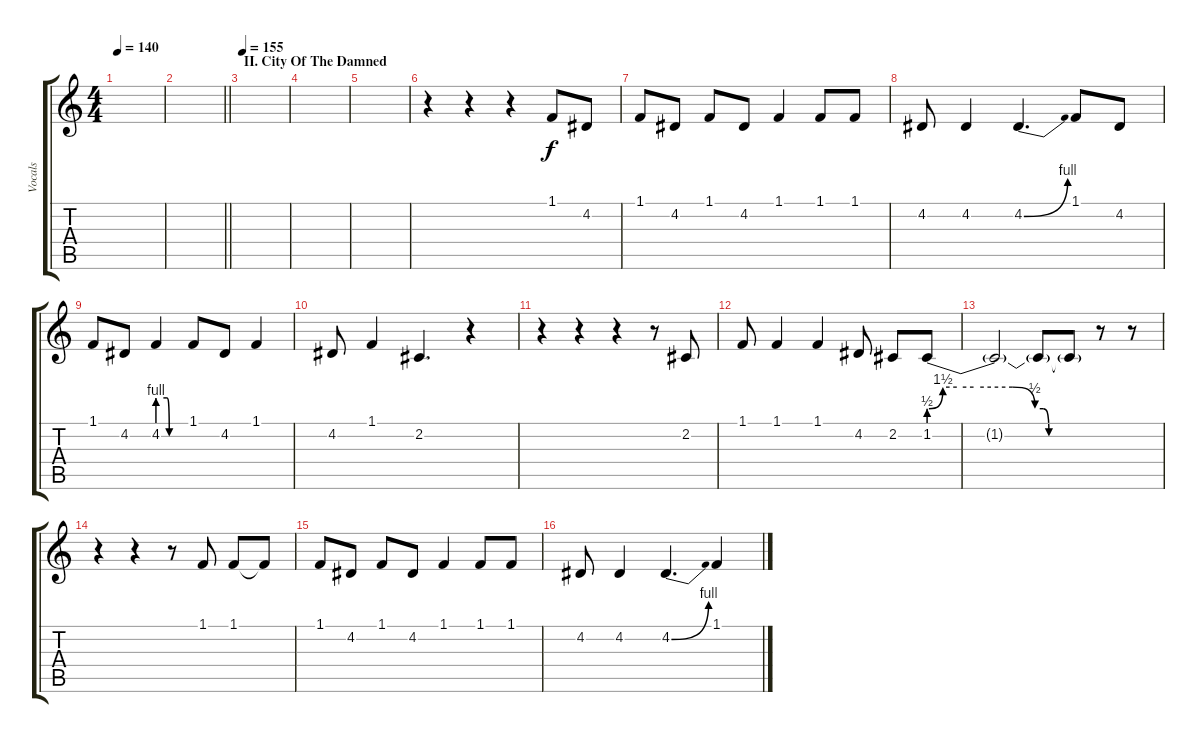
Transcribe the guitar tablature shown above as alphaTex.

\track ("Vocals" "Vocals") {instrument bassoon}
\staff {score tabs}
\tuning (E4 B3 G3 D3 A2 E2) {hide}
\ts (4 4)
\tempo 140
\clef g2
\ks c
|
\barLineRight lightlight
|
\section ("" "II. City Of The Damned")
\tempo 155
|
|
|
r.4 r.4 r.4 1.1.8 4.2.8 |
1.1.8 4.2.8 1.1.8 4.2.8 1.1.4 1.1.8 1.1.8 |
4.2.8 4.2.4 4.2{be (bend 0 0 60 4)}.4{d} 1.1.8 4.2.8 |
1.1.8 4.2.8 4.2{be (custom 0 4 20 4 25 0 40 0 60 0)}.4 1.1.8 4.2.8 1.1.4 |
4.2.8 1.1.4 2.2.4{d} r.4 |
r.4 r.4 r.4 r.8 2.2.8 |
1.1.8 1.1.4 1.1.4 4.2.8 2.2.8 1.2{be (custom 0 2 5 6 10 6 16 6 30 6 38 2 41 2 43 0 49 0 60 0)}.8 |
1.2{t}.2 1.2{t}.8 1.2{t}.8 r.8 r.8 |
r.4 r.4 r.8 1.1.8 1.1.8 1.1{t}.8 |
1.1.8 4.2.8 1.1.8 4.2.8 1.1.4 1.1.8 1.1.8 |
4.2.8 4.2.4 4.2{be (bend 0 0 60 4)}.4{d} 1.1.4
